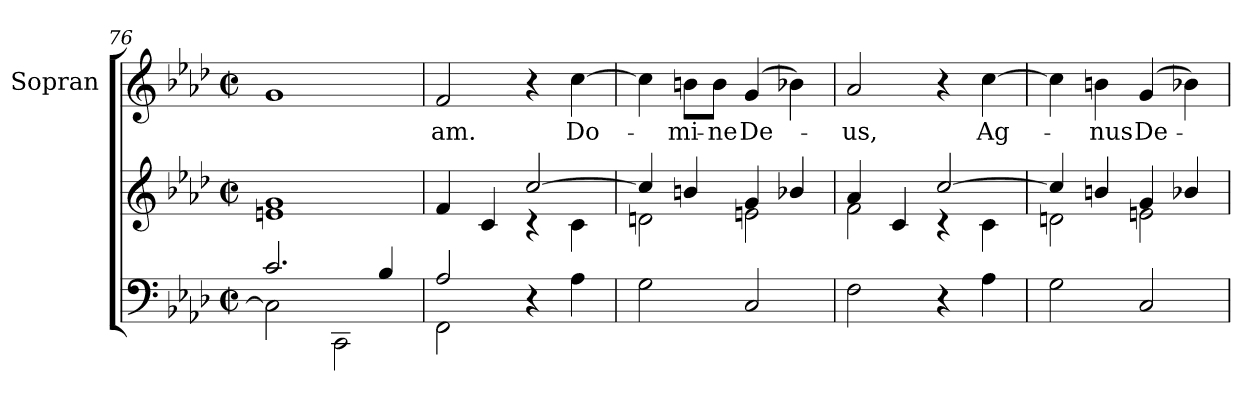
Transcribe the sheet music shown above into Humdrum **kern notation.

**kern	**kern	**kern	**text
*part2	*part2	*part1	*part1
*staff3	*staff2	*staff1	*staff1
*	*	*I"Sopran	*
*	*	*I'S.	*
*clefF4	*clefG2	*clefG2	*
*k[b-e-a-d-]	*k[b-e-a-d-]	*k[b-e-a-d-]	*
*A-:	*A-:	*A-:	*
*M2/2	*M2/2	*M2/2	*
*met(c|)	*met(c|)	*met(c|)	*
=76	=76	=76	=76
*^	*^	*	*
2.c/	2C\]	1g	1en	1g	.
.	2CC\	.	.	.	.
4B-/	.	.	.	.	.
=77	=77	=77	=77	=77	=77
!	!	!	!	!	!LO:LY:b
2A-/	2FF\	4f/	2ryy	2f/	-am.
.	.	4c/	.	.	.
2ryy	4r	[>2cc/	4rc	4r	.
!	!	!	!	!	!LO:LY:b
.	4A-\	.	4c\	[4cc\	Do-
*v	*v	*	*	*	*
!!LO:LB:g=z
=78	=78	=78	=78	=78
2G\	4cc/]	2dn\	4cc\]	.
!	!	!	!	!LO:LY:b
.	4bn/	.	8bn\L	-mi-
!	!	!	!	!LO:LY:b
.	.	.	8b\J	-ne
!	!	!	!	!LO:LY:b
2C/	4g/	2en\	(4g/	De-
.	4b-X/	.	4b-X\)	.
=79	=79	=79	=79	=79
!	!	!	!	!LO:LY:b
2F\	4a-/	2f\	2a-/	-us,
.	4c/	.	.	.
4r	[>2cc/	4rc	4r	.
!	!	!	!	!LO:LY:b
4A-\	.	4c\	[4cc\	Ag-
=80	=80	=80	=80	=80
2G\	4cc/]	2dn\	4cc\]	.
!	!	!	!	!LO:LY:b
.	4bn/	.	4bn\	-nus
!	!	!	!	!LO:LY:b
2C/	4g/	2en\	(4g/	De-
.	4b-X/	.	4b-X\)	.
*	*v	*v	*	*
=	=	=	=
*-	*-	*-	*-
